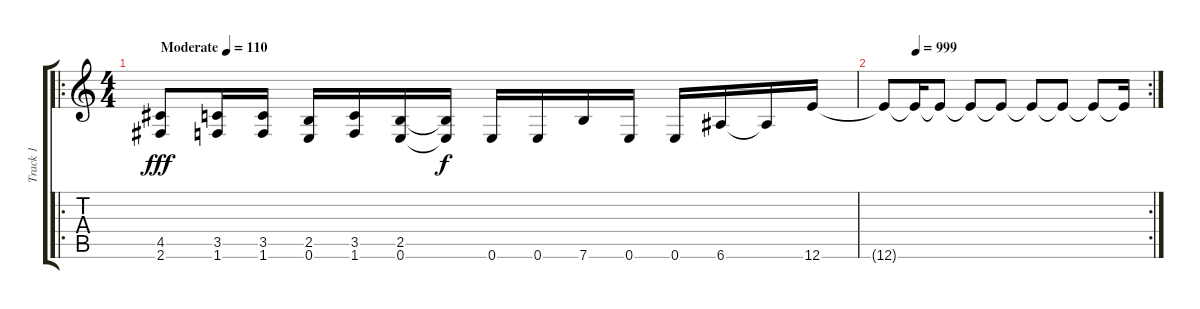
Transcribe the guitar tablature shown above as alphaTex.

\track ("Track 1" "Track 1") {instrument distortionguitar}
\staff {score tabs}
\tuning (E4 B3 G3 D3 A2 E2) {hide}
\ro
\ts (4 4)
\tempo (110 "Moderate")
\clef g2
\ks c
(4.5 2.6).8{dy fff instrument distortionguitar} (3.5 1.6).16 (3.5 1.6).16 (2.5 0.6).16 (3.5 1.6).16 (2.5 0.6).16 (2.5{t} 0.6{t}).16{dy f} 0.6.16 0.6.16 7.6.16 0.6.16 0.6.16 6.6.16 6.6{t}.16 12.6.16 |
\rc 2
\tempo (999 0.125)
12.6{t}.8 12.6{t}.16 12.6{t}.8 12.6{t}.8 12.6{t}.8 12.6{t}.8 12.6{t}.8 12.6{t}.8 12.6{t}.16
